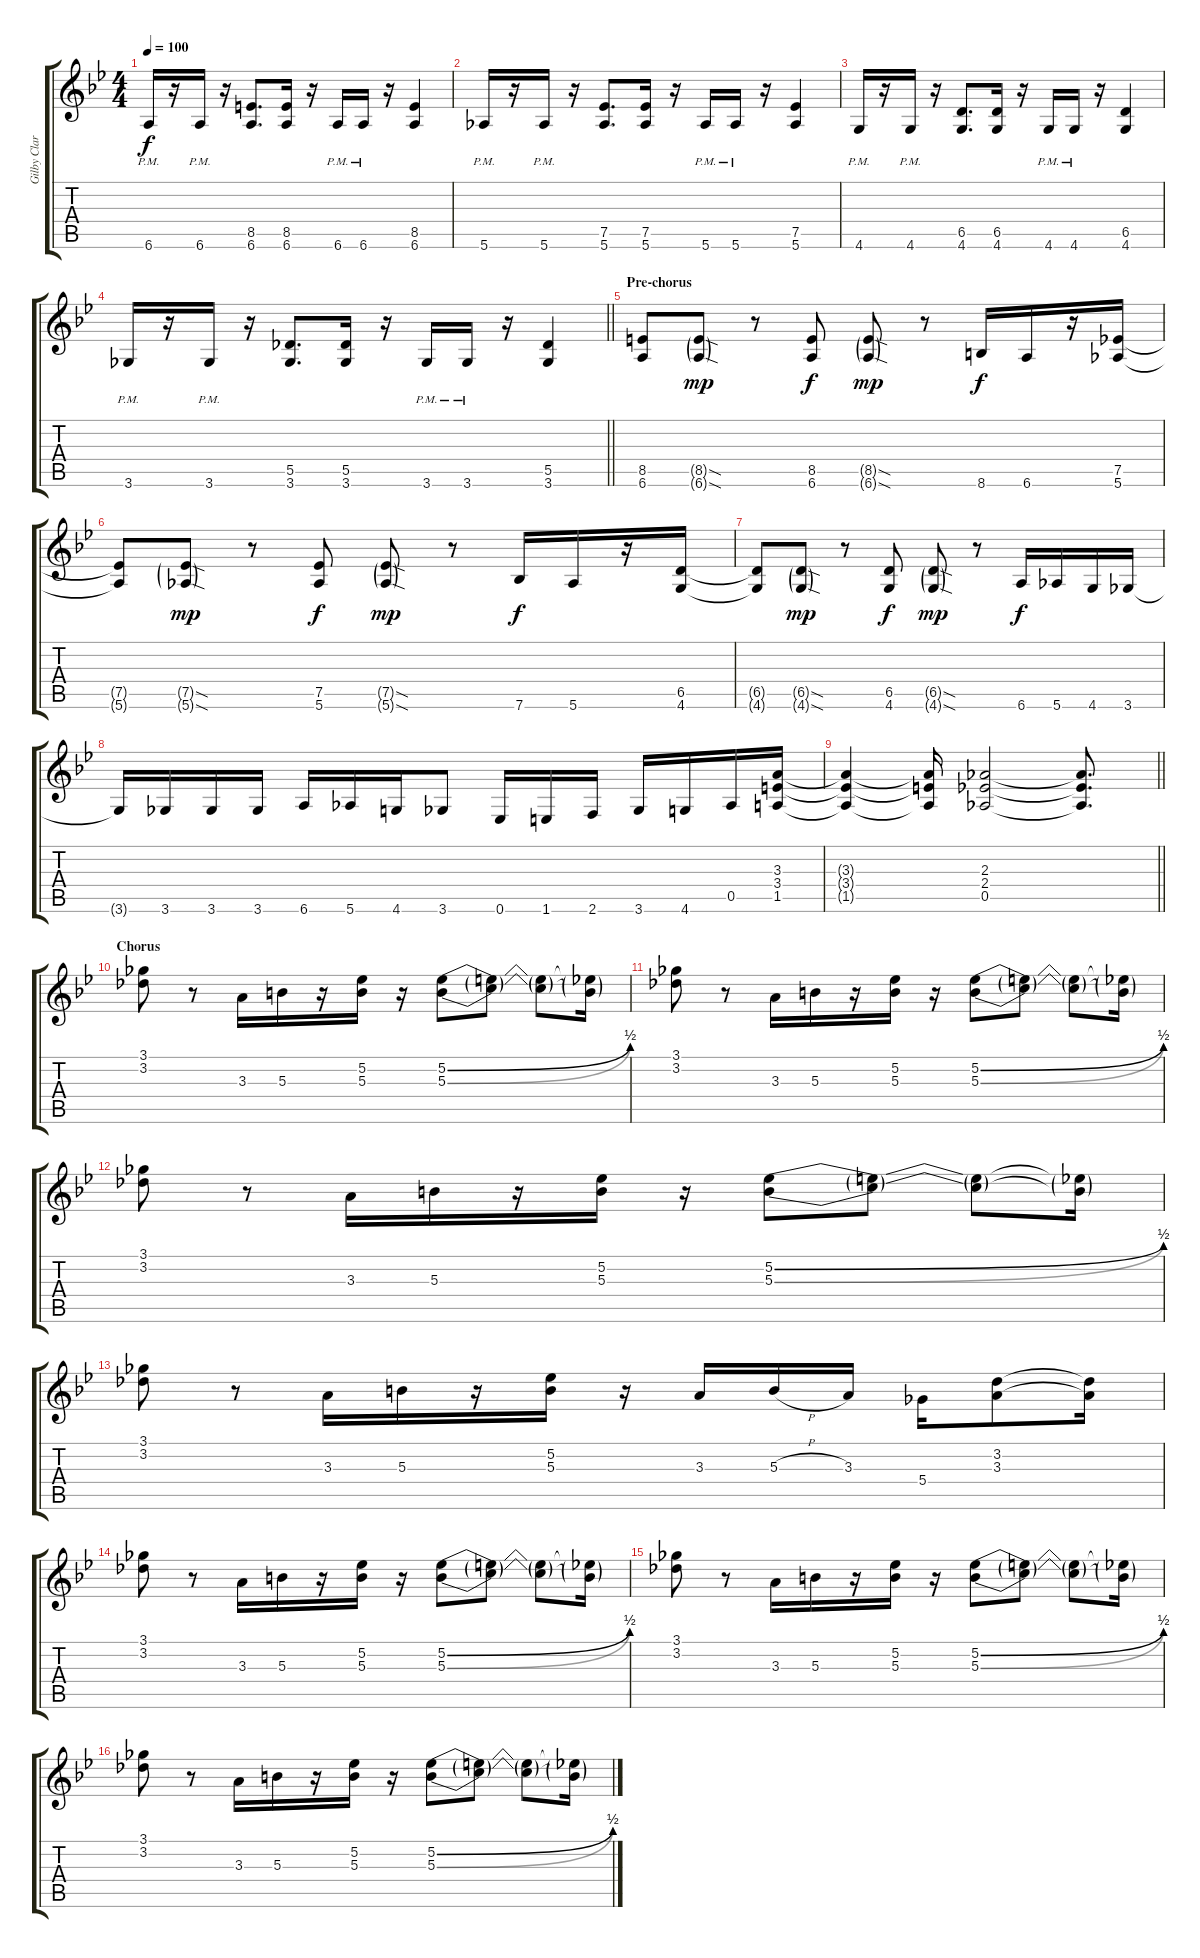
\track ("Gilby Clark" "Gilby Clar") {instrument distortionguitar}
\staff {score tabs}
\tuning (Eb4 Bb3 Gb3 Db3 Ab2 Eb2) {hide}
\ts (4 4)
\tempo 100
\clef g2
\ks bb
6.6{pm}.16{dy f} r.16 6.6{pm}.16 r.16 (8.5 6.6).8{d} (8.5 6.6).16 r.16 6.6{pm}.16 6.6{pm}.16 r.16 (8.5 6.6).4 |
5.6{pm}.16 r.16 5.6{pm}.16 r.16 (7.5 5.6).8{d} (7.5 5.6).16 r.16 5.6{pm}.16 5.6{pm}.16 r.16 (7.5 5.6).4 |
4.6{pm}.16 r.16 4.6{pm}.16 r.16 (6.5 4.6).8{d} (6.5 4.6).16 r.16 4.6{pm}.16 4.6{pm}.16 r.16 (6.5 4.6).4 |
\barLineRight lightlight
3.6{pm}.16 r.16 3.6{pm}.16 r.16 (5.5 3.6).8{d} (5.5 3.6).16 r.16 3.6{pm}.16 3.6{pm}.16 r.16 (5.5 3.6).4 |
\section ("" "Pre-chorus")
(8.5 6.6).8 (8.5{sod g} 6.6{sod g}).8{dy mp} r.8 (8.5 6.6).8{dy f} (8.5{sod g} 6.6{sod g}).8{dy mp} r.8 8.6.16{dy f} 6.6.16 r.16 (7.5 5.6).16 |
(7.5{t} 5.6{t}).8 (7.5{sod g} 5.6{sod g}).8{dy mp} r.8 (7.5 5.6).8{dy f} (7.5{sod g} 5.6{sod g}).8{dy mp} r.8 7.6.16{dy f} 5.6.16 r.16 (6.5 4.6).16 |
(6.5{t} 4.6{t}).8 (6.5{sod g} 4.6{sod g}).8{dy mp} r.8 (6.5 4.6).8{dy f} (6.5{sod g} 4.6{sod g}).8{dy mp} r.8 6.6.16{dy f} 5.6.16 4.6.16 3.6.16 |
3.6{t}.16 3.6.16 3.6.16 3.6.16 6.6.16 5.6.16 4.6.16 3.6.8 0.6.16 1.6.16 2.6.16 3.6.16 4.6.16 0.5.16 (3.3 3.4 1.5).16 |
\barLineRight lightlight
(3.3{t} 3.4{t} 1.5{t}).4 (3.3{t} 3.4{t} 1.5{t}).16 (2.3 2.4 0.5).2 (2.3{t} 2.4{t} 0.5{t}).8{d} |
\section ("" "Chorus")
(3.1 3.2).8 r.8 3.3.16 5.3.16 r.16 (5.2 5.3).16 r.16 (5.2{be (bend 0 0 60 2)} 5.3{be (bend 0 0 60 2)}).8 (5.2{t} 5.3{t}).8 (5.2{t} 5.3{t}).8 (5.2{t} 5.3{t}).16 |
(3.1 3.2).8 r.8 3.3.16 5.3.16 r.16 (5.2 5.3).16 r.16 (5.2{be (bend 0 0 60 2)} 5.3{be (bend 0 0 60 2)}).8 (5.2{t} 5.3{t}).8 (5.2{t} 5.3{t}).8 (5.2{t} 5.3{t}).16 |
(3.1 3.2).8 r.8 3.3.16 5.3.16 r.16 (5.2 5.3).16 r.16 (5.2{be (bend 0 0 60 2)} 5.3{be (bend 0 0 60 2)}).8 (5.2{t} 5.3{t}).8 (5.2{t} 5.3{t}).8 (5.2{t} 5.3{t}).16 |
(3.1 3.2).8 r.8 3.3.16 5.3.16 r.16 (5.2 5.3).16 r.16 3.3.16 5.3{h}.16 3.3.16 5.4.16 (3.2 3.3).8 (3.2{t} 3.3{t}).16 |
(3.1 3.2).8 r.8 3.3.16 5.3.16 r.16 (5.2 5.3).16 r.16 (5.2{be (bend 0 0 60 2)} 5.3{be (bend 0 0 60 2)}).8 (5.2{t} 5.3{t}).8 (5.2{t} 5.3{t}).8 (5.2{t} 5.3{t}).16 |
(3.1 3.2).8 r.8 3.3.16 5.3.16 r.16 (5.2 5.3).16 r.16 (5.2{be (bend 0 0 60 2)} 5.3{be (bend 0 0 60 2)}).8 (5.2{t} 5.3{t}).8 (5.2{t} 5.3{t}).8 (5.2{t} 5.3{t}).16 |
(3.1 3.2).8 r.8 3.3.16 5.3.16 r.16 (5.2 5.3).16 r.16 (5.2{be (bend 0 0 60 2)} 5.3{be (bend 0 0 60 2)}).8 (5.2{t} 5.3{t}).8 (5.2{t} 5.3{t}).8 (5.2{t} 5.3{t}).16
